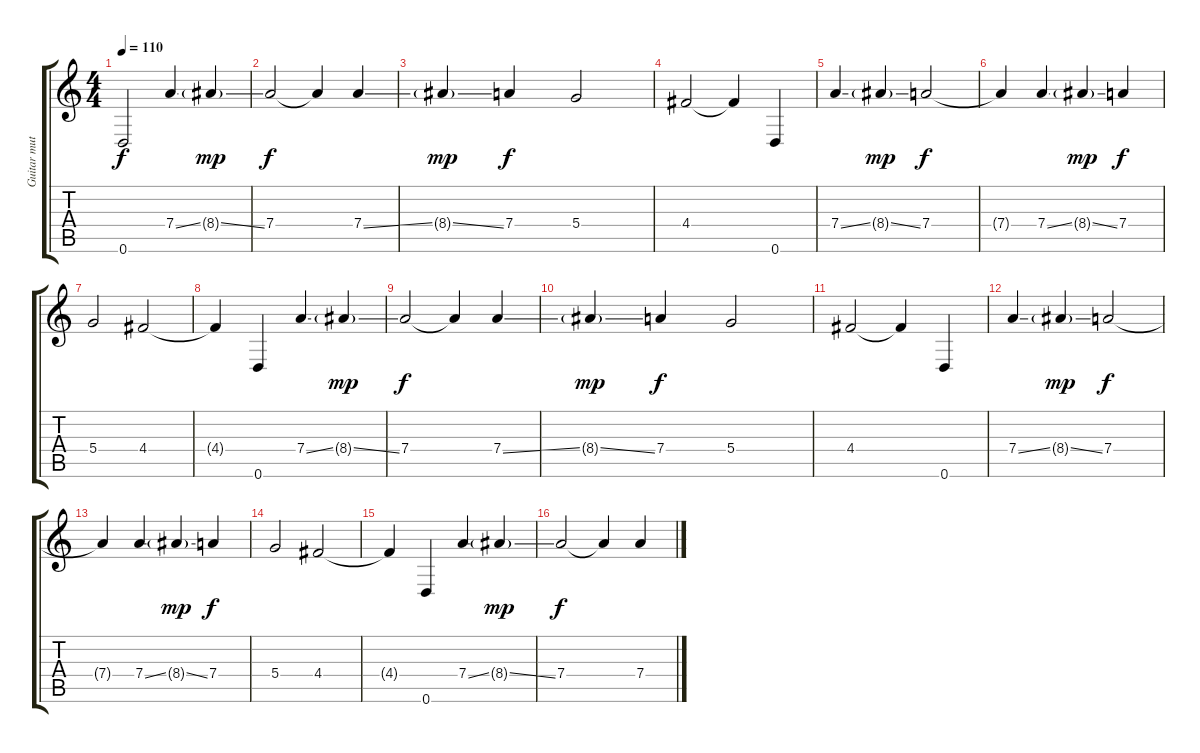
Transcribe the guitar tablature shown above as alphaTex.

\track ("Guitar muted" "Guitar mut") {instrument electricguitarmuted}
\staff {score tabs}
\tuning (E4 B3 G3 D3 A2 D2) {hide}
\ts (4 4)
\tempo 110
\clef g2
\ks c
0.6.2{dy f instrument electricguitarmuted} 7.4{ss}.4 8.4{ss g}.4{dy mp} |
7.4.2{dy f} 7.4{t}.4 7.4{ss}.4 |
8.4{ss g}.4{dy mp} 7.4.4{dy f} 5.4.2 |
4.4.2 4.4{t}.4 0.6.4 |
7.4{ss}.4 8.4{ss g}.4{dy mp} 7.4.2{dy f} |
7.4{t}.4 7.4{ss}.4 8.4{ss g}.4{dy mp} 7.4.4{dy f} |
5.4.2 4.4.2 |
4.4{t}.4 0.6.4 7.4{ss}.4 8.4{ss g}.4{dy mp} |
7.4.2{dy f} 7.4{t}.4 7.4{ss}.4 |
8.4{ss g}.4{dy mp} 7.4.4{dy f} 5.4.2 |
4.4.2 4.4{t}.4 0.6.4 |
7.4{ss}.4 8.4{ss g}.4{dy mp} 7.4.2{dy f} |
7.4{t}.4 7.4{ss}.4 8.4{ss g}.4{dy mp} 7.4.4{dy f} |
5.4.2 4.4.2 |
4.4{t}.4 0.6.4 7.4{ss}.4 8.4{ss g}.4{dy mp} |
7.4.2{dy f} 7.4{t}.4 7.4{ss}.4
